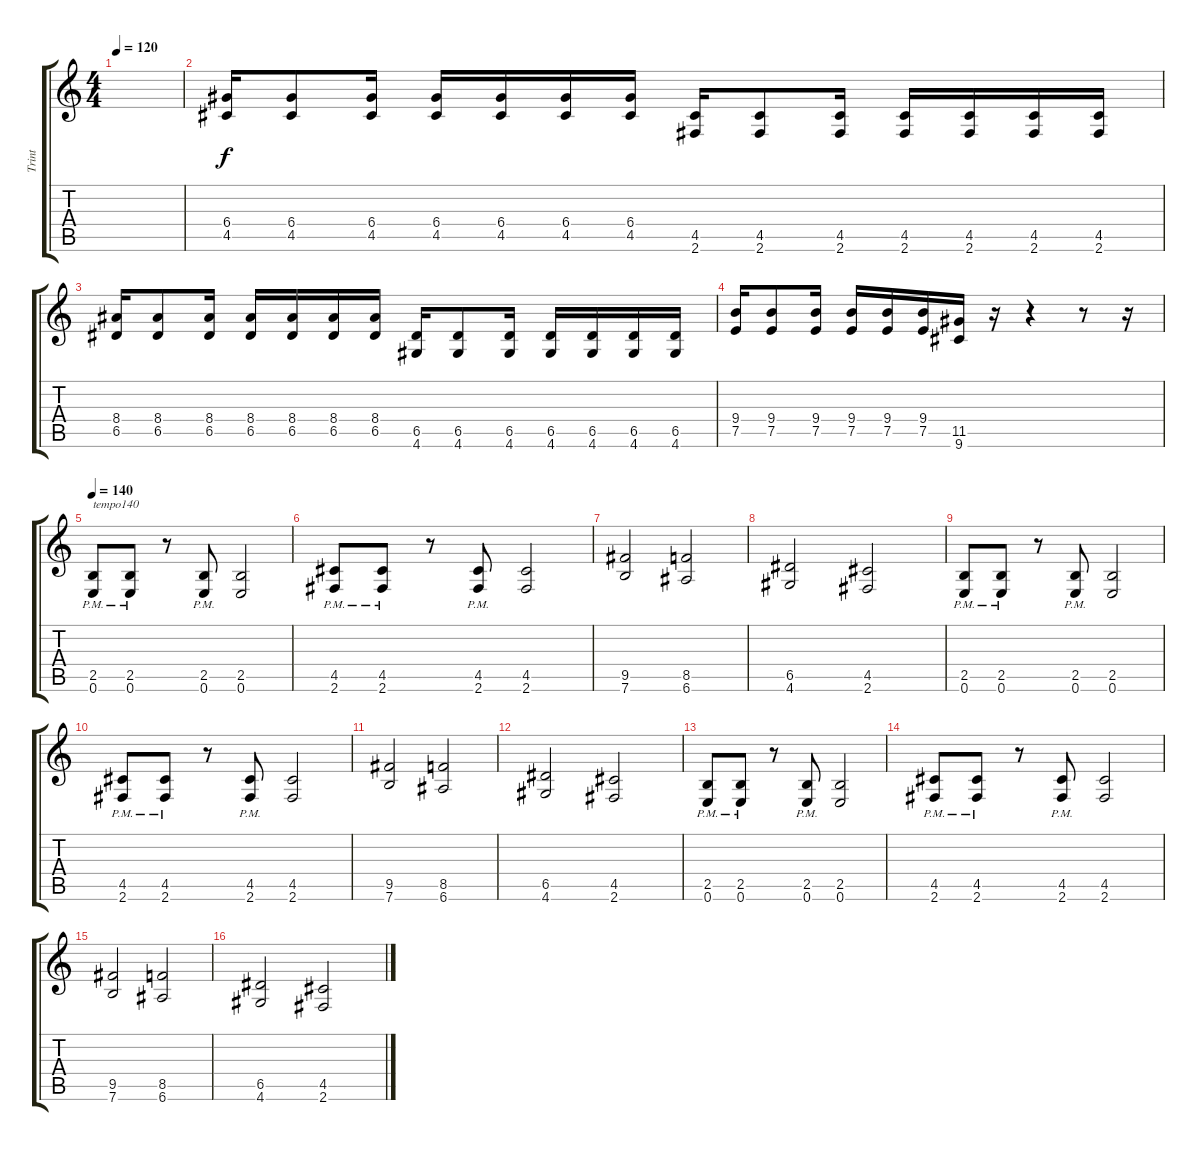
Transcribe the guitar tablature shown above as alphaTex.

\track ("Trint" "Trint") {instrument overdrivenguitar}
\staff {score tabs}
\tuning (E4 B3 G3 D3 A2 E2) {hide}
\ts (4 4)
\tempo 120
\clef g2
\ks c
|
(6.4 4.5).16 (6.4 4.5).8 (6.4 4.5).16 (6.4 4.5).16 (6.4 4.5).16 (6.4 4.5).16 (6.4 4.5).16 (4.5 2.6).16 (4.5 2.6).8 (4.5 2.6).16 (4.5 2.6).16 (4.5 2.6).16 (4.5 2.6).16 (4.5 2.6).16 |
(8.4 6.5).16 (8.4 6.5).8 (8.4 6.5).16 (8.4 6.5).16 (8.4 6.5).16 (8.4 6.5).16 (8.4 6.5).16 (6.5 4.6).16 (6.5 4.6).8 (6.5 4.6).16 (6.5 4.6).16 (6.5 4.6).16 (6.5 4.6).16 (6.5 4.6).16 |
(9.4 7.5).16 (9.4 7.5).8 (9.4 7.5).16 (9.4 7.5).16 (9.4 7.5).16 (9.4 7.5).16 (11.5 9.6).16 r.16 r.4 r.8 r.16 |
\tempo 140
(2.5{pm} 0.6{pm}).8{txt "tempo140"} (2.5{pm} 0.6{pm}).8 r.8 (2.5{pm} 0.6{pm}).8 (2.5 0.6).2 |
(4.5{pm} 2.6{pm}).8 (4.5{pm} 2.6{pm}).8 r.8 (4.5{pm} 2.6).8 (4.5 2.6).2 |
(9.5 7.6).2 (8.5 6.6).2 |
(6.5 4.6).2 (4.5 2.6).2 |
(2.5{pm} 0.6{pm}).8 (2.5{pm} 0.6{pm}).8 r.8 (2.5{pm} 0.6{pm}).8 (2.5 0.6).2 |
(4.5{pm} 2.6{pm}).8 (4.5{pm} 2.6{pm}).8 r.8 (4.5{pm} 2.6).8 (4.5 2.6).2 |
(9.5 7.6).2 (8.5 6.6).2 |
(6.5 4.6).2 (4.5 2.6).2 |
(2.5{pm} 0.6{pm}).8 (2.5{pm} 0.6{pm}).8 r.8 (2.5{pm} 0.6{pm}).8 (2.5 0.6).2 |
(4.5{pm} 2.6{pm}).8 (4.5{pm} 2.6{pm}).8 r.8 (4.5{pm} 2.6).8 (4.5 2.6).2 |
(9.5 7.6).2 (8.5 6.6).2 |
(6.5 4.6).2 (4.5 2.6).2
